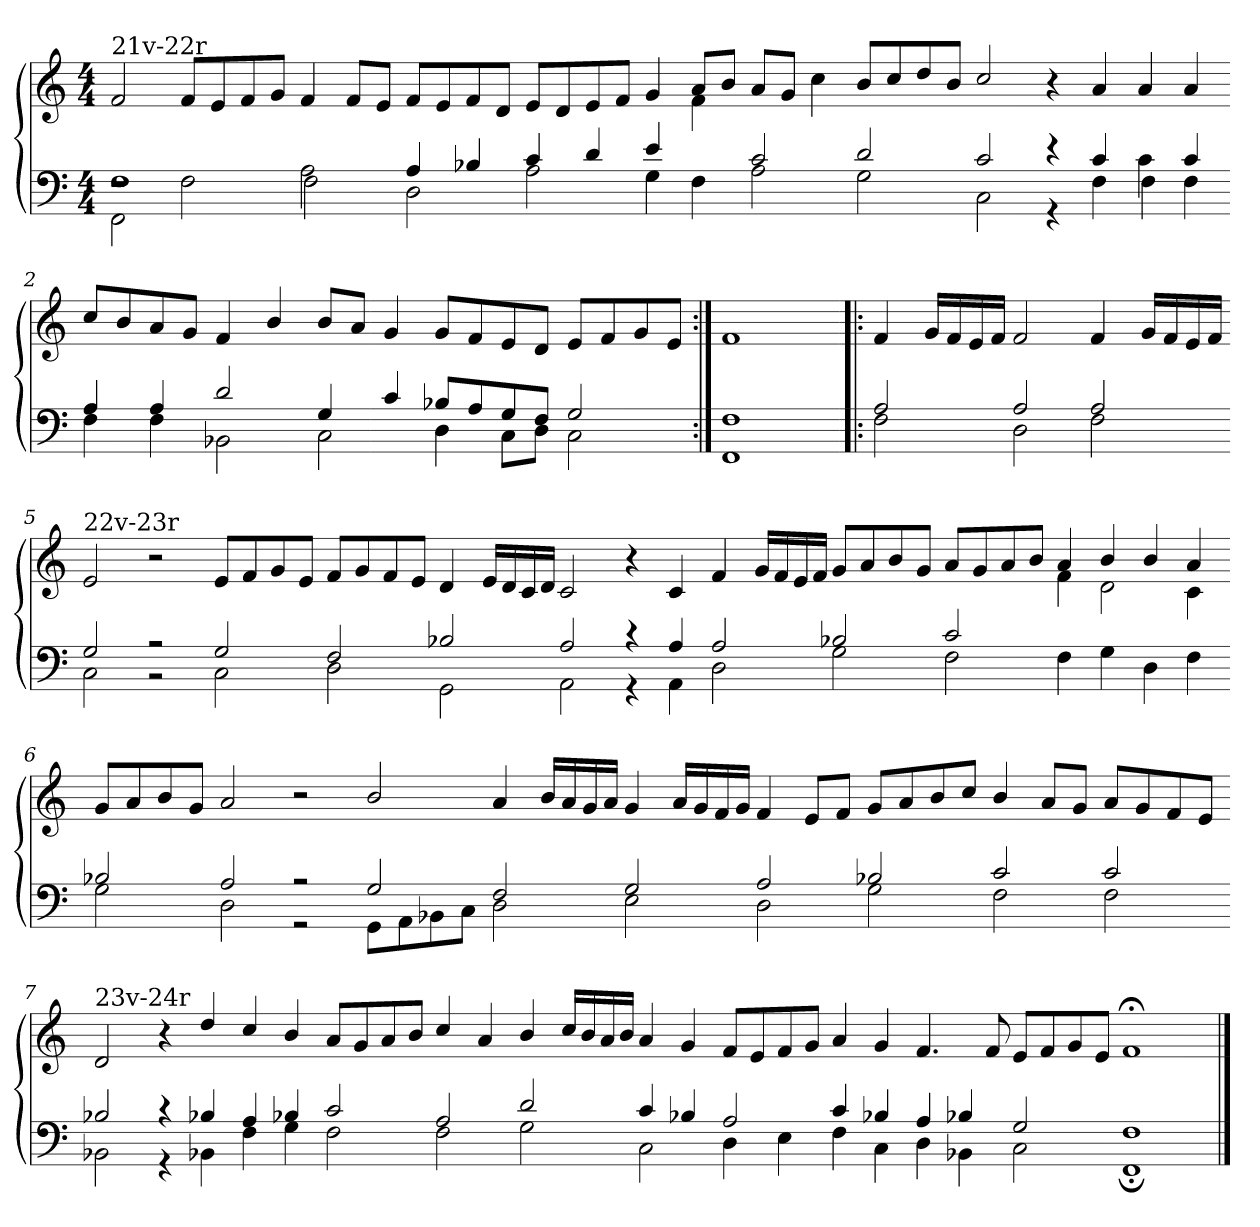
**kern	**kern
*part1	*part1
*staff2	*staff1
*clefF4	*clefG2
*k[]	*k[]
*M4/4	*M4/4
=1	=1
*^	*^
*	*^	*	*
*	*	*^	*	*
!	!	!	!	!LO:TX:t=21v-22r	!
1r	1F	2FF\	2ryy	2f/	2ryy
.	.	2F\	2ryy	8f/L	2ryy
.	.	.	.	8e/	.
.	.	.	.	8f/	.
.	.	.	.	8g/J	.
1ryy	1ryy	2A\	2F\	4f/	2ryy
.	.	.	.	8f/L	.
.	.	.	.	8e/J	.
.	.	4A/	2D\	8f/L	2ryy
.	.	.	.	8e/	.
.	.	4B-X/	.	8f/	.
.	.	.	.	8d/J	.
2%7ryy	2%7ryy	4c/	2A\	8e/L	2ryy
.	.	.	.	8d/	.
.	.	4d/	.	8e/	.
.	.	.	.	8f/J	.
.	.	4e/	4G\	4g/	4ryy
.	.	4ryy	4F\	8a/L	4f\
.	.	.	.	8b/J	.
.	.	2c/	2A\	8a/L	2ryy
.	.	.	.	8g/J	.
.	.	.	.	4cc\	.
.	.	2d/	2G\	8b/L	2ryy
.	.	.	.	8cc/	.
.	.	.	.	8dd/	.
.	.	.	.	8b/J	.
.	.	2c/	2C\	2cc/	2ryy
.	.	4r	4r	4r	2ryy
.	.	4c/	4F\	4a/	.
.	.	4c\	4F\	4a/	2ryy
.	.	4c/	4F\	4a/	.
*	*	*v	*v	*	*
*	*	*	*v	*v
!!LO:LB:g=z
=2-	=2-	=2-	=2-
1ryy	4A/	4F\	8cc/L
.	.	.	8b/
.	4A/	4F\	8a/
.	.	.	8g/J
.	2d/	2BB-X\	4f/
.	.	.	4b/
1.ryy	4G/	2C\	8b/L
.	.	.	8a/J
.	4c/	.	4g/
.	8B-X/L	4D\	8g/L
.	8A/	.	8f/
.	8G/	8C\L	8e/
.	8F/J	8D\J	8d/J
.	2G/	2C\	8e/L
.	.	.	8f/
.	.	.	8g/
.	.	.	8e/J
=3:|!	=3:|!	=3:|!	=3:|!
1ryy	1F	1FF	1f
=4!|:	=4!|:	=4!|:	=4!|:
1ryy	2A/	2F\	4f/
.	.	.	16g/LL
.	.	.	16f/
.	.	.	16e/
.	.	.	16f/JJ
.	2A/	2D\	2f/
2ryy	2A/	2F\	4f/
.	.	.	16g/LL
.	.	.	16f/
.	.	.	16e/
.	.	.	16f/JJ
!!LO:PB:g=z
=5-	=5-	=5-	=5-
*	*	*	*^
!	!	!	!LO:TX:t=22v-23r	!
1ryy	2G/	2C\	2e/	2ryy
.	2r	2r	2r	2ryy
1ryy	2G/	2C\	8e/L	2ryy
.	.	.	8f/	.
.	.	.	8g/	.
.	.	.	8e/J	.
.	2F/	2D\	8f/L	2ryy
.	.	.	8g/	.
.	.	.	8f/	.
.	.	.	8e/J	.
00ryy	2B-X/	2GG\	4d/	2ryy
.	.	.	16e/LL	.
.	.	.	16d/	.
.	.	.	16c/	.
.	.	.	16d/JJ	.
.	2A/	2AA\	2c/	2ryy
.	4r	4r	4r	2ryy
.	4A/	4AA\	4c/	.
.	2A/	2D\	4f/	2ryy
.	.	.	16g/LL	.
.	.	.	16f/	.
.	.	.	16e/	.
.	.	.	16f/JJ	.
.	2B-X/	2G\	8g/L	2ryy
.	.	.	8a/	.
.	.	.	8b/	.
.	.	.	8g/J	.
.	2c/	2F\	8a/L	2ryy
.	.	.	8g/	.
.	.	.	8a/	.
.	.	.	8b/J	.
.	1ryy	4F\	4a/	4f\
.	.	4G\	4b/	2d\
.	.	4D\	4b/	.
.	.	4F\	4a/	4c\
*	*	*	*v	*v
!!LO:LB:g=z
=6-	=6-	=6-	=6-
1ryy	2B-X/	2G\	8g/L
.	.	.	8a/
.	.	.	8b/
.	.	.	8g/J
.	2A/	2D\	2a/
00ryy	2r	2r	2r
.	2G/	8GG\L	2b/
.	.	8AA\	.
.	.	8BB-X\	.
.	.	8C\J	.
.	2F/	2D\	4a/
.	.	.	16b/LL
.	.	.	16a/
.	.	.	16g/
.	.	.	16a/JJ
.	2G/	2E\	4g/
.	.	.	16a/LL
.	.	.	16g/
.	.	.	16f/
.	.	.	16g/JJ
.	2A/	2D\	4f/
.	.	.	8e/L
.	.	.	8f/J
.	2B-X/	2G\	8g/L
.	.	.	8a/
.	.	.	8b/
.	.	.	8cc/J
.	2c/	2F\	4b/
.	.	.	8a/L
.	.	.	8g/J
.	2c/	2F\	8a/L
.	.	.	8g/
.	.	.	8f/
.	.	.	8e/J
!!LO:PB:g=z
=7-	=7-	=7-	=7-
!	!	!	!LO:TX:t=23v-24r
1ryy	2B-X/	2BB-X\	2d/
.	4r	4r	4r
.	4B-X/	4BB-X\	4dd/
1ryy	4A/	4F\	4cc/
.	4B-X/	4G\	4b/
.	2c/	2F\	8a/L
.	.	.	8g/
.	.	.	8a/
.	.	.	8b/J
1ryy	2A/	2F\	4cc/
.	.	.	4a/
.	2d/	2G\	4b/
.	.	.	16cc/LL
.	.	.	16b/
.	.	.	16a/
.	.	.	16b/JJ
2%7ryy	4c/	2C\	4a/
.	4B-X/	.	4g/
.	2A/	4D\	8f/L
.	.	.	8e/
.	.	4E\	8f/
.	.	.	8g/J
.	4c/	4F\	4a/
.	4B-X/	4C\	4g/
.	4A/	4D\	4.f/
.	4B-X/	4BB-X\	.
.	.	.	8f/
.	2G/	2C\	8e/L
.	.	.	8f/
.	.	.	8g/
.	.	.	8e/J
.	1F;<	1FF	1f;<
*v	*v	*v	*
==	==
*-	*-
